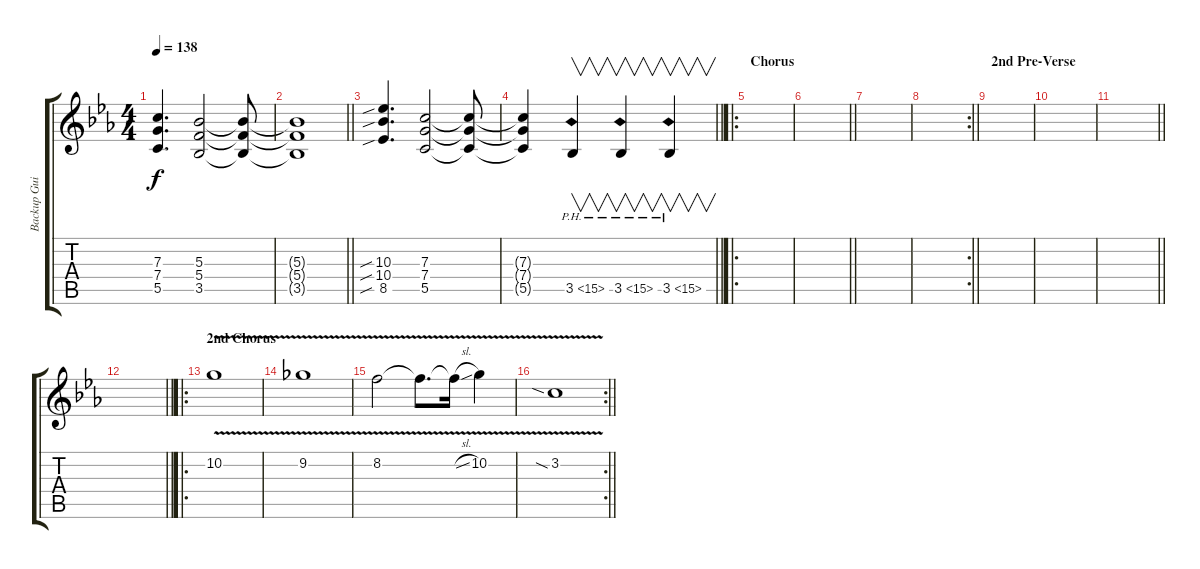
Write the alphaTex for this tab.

\track ("Backup Guitar" "Backup Gui") {instrument distortionguitar}
\staff {score tabs}
\tuning (D4 A3 F3 C3 G2 C2) {hide}
\ts (4 4)
\tempo 138
\clef g2
\ks eb
(7.3 7.4 5.5).4{d dy f} (5.3 5.4 3.5).2 (5.3{t} 5.4{t} 3.5{t}).8 |
\barLineRight lightlight
(5.3{t} 5.4{t} 3.5{t}).1 |
(10.3{sib} 10.4{sib} 8.5{sib}).4{d} (7.3 7.4 5.5).2 (7.3{t} 7.4{t} 5.5{t}).8 |
\barLineRight lightlight
(7.3{t} 7.4{t} 5.5{t}).4 3.5{ph 12}.4{v} 3.5{ph 12}.4{v} 3.5{ph 12}.4{v} |
\ro
\section ("" "Chorus")
|
\barLineRight lightlight
|
|
\rc 2
\barLineRight lightlight
|
\section ("" "2nd Pre-Verse")
|
|
\barLineRight lightlight
|
\barLineRight lightlight
|
\ro
\section ("" "2nd Chorus")
10.2{v}.1{volume 11} |
9.2{v}.1{volume 12} |
8.2{v}.2{volume 13} 8.2{t}.8{d} 8.2{v sl t}.16 10.2{v}.4 |
\rc 2
\barLineRight lightlight
3.2{v sia}.1
